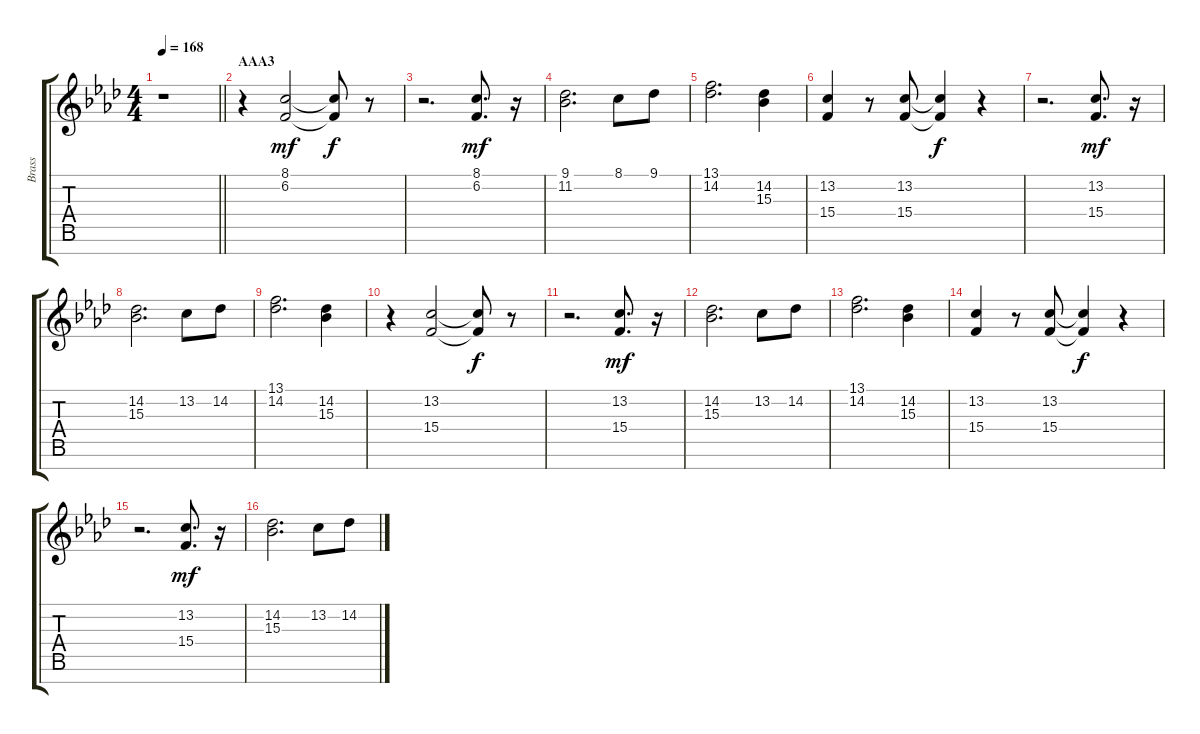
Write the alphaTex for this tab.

\track ("Brass" "Brass") {instrument brasssection}
\staff {score tabs}
\tuning (E4 B3 G3 D3 A2 E2 B1) {hide}
\ts (4 4)
\tempo 168
\clef g2
\barLineRight lightlight
\ks fminor
r.1{dy mf} |
\section ("" "AAA3")
r.4 (8.1 6.2).2 (8.1{t} 6.2{t}).8{dy f} r.8 |
r.2{d} (8.1 6.2).8{d dy mf} r.16 |
(9.1 11.2).2{d} 8.1.8 9.1.8 |
(13.1 14.2).2{d} (14.2 15.3).4 |
(13.2 15.4).4 r.8 (13.2 15.4).8 (13.2{t} 15.4{t}).4{dy f} r.4 |
r.2{d} (13.2 15.4).8{d dy mf} r.16 |
(14.2 15.3).2{d} 13.2.8 14.2.8 |
(13.1 14.2).2{d} (14.2 15.3).4 |
r.4 (13.2 15.4).2 (13.2{t} 15.4{t}).8{dy f} r.8 |
r.2{d} (13.2 15.4).8{d dy mf} r.16 |
(14.2 15.3).2{d} 13.2.8 14.2.8 |
(13.1 14.2).2{d} (14.2 15.3).4 |
(13.2 15.4).4 r.8 (13.2 15.4).8 (13.2{t} 15.4{t}).4{dy f} r.4 |
r.2{d} (13.2 15.4).8{d dy mf} r.16 |
(14.2 15.3).2{d} 13.2.8 14.2.8
